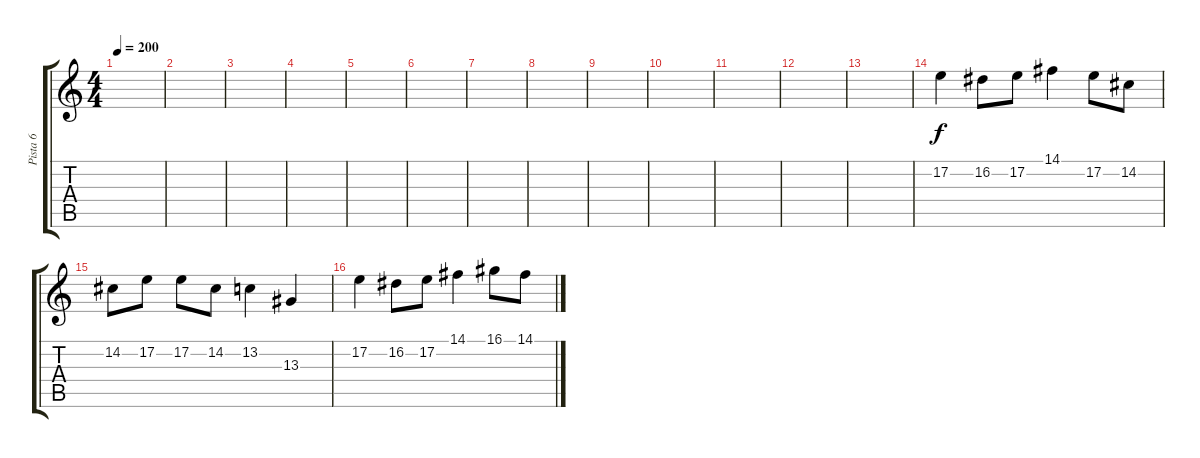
\track ("Pista 6" "Pista 6") {instrument violin}
\staff {score tabs}
\tuning (E4 B3 G3 D3 A2 E2) {hide}
\ts (4 4)
\tempo 200
\clef g2
\ks c
|
|
|
|
|
|
|
|
|
|
|
|
|
17.2.4 16.2.8 17.2.8 14.1.4 17.2.8 14.2.8 |
14.2.8 17.2.8 17.2.8 14.2.8 13.2.4 13.3.4 |
17.2.4 16.2.8 17.2.8 14.1.4 16.1.8 14.1.8
